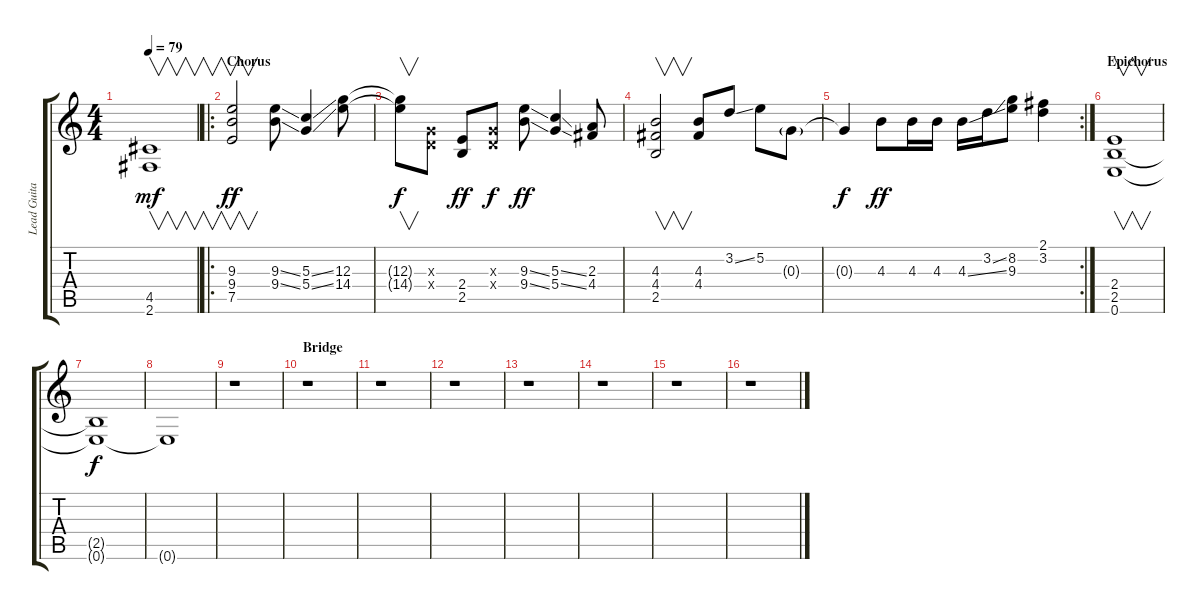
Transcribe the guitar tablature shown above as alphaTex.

\track ("Lead Guitar" "Lead Guita") {instrument electricguitarjazz}
\staff {score tabs}
\tuning (E4 B3 G3 D3 A2 E2) {hide}
\ts (4 4)
\tempo 79
\clef g2
\ks c
(4.5 2.6).1{v dy mf} |
\ro
\section ("" "Chorus")
(9.3 9.4 7.5).2{v dy ff instrument overdrivenguitar} (9.3{ss} 9.4{ss}).8 (5.3{ss} 5.4{ss}).4 (12.3 14.4).8 |
(12.3{t} 14.4{t}).8{v dy f} (0.3{x} 0.4{x}).8 (2.4 2.5).8{dy ff} (0.3{x} 0.4{x}).8{dy f} (9.3{ss} 9.4{ss}).8{dy ff} (5.3{ss} 5.4{ss}).4 (2.3 4.4).8 |
(4.3 4.4 2.5).2{v} (4.3 4.4).8 3.2{ss}.8 5.2.8 0.3{g}.8 |
\rc 2
0.3{t}.4{dy f} 4.3.8{dy ff} 4.3.16 4.3.16 4.3{ss}.16 3.2{ss}.16 (8.2 9.3).8 (2.1 3.2).4 |
\section ("" "Epichorus")
(2.4 2.5 0.6).1{v} |
(2.5{t} 0.6{t}).1{dy f} |
0.6{t}.1 |
r.1 |
\section ("" "Bridge")
r.1 |
r.1 |
r.1 |
r.1 |
r.1 |
r.1 |
r.1
